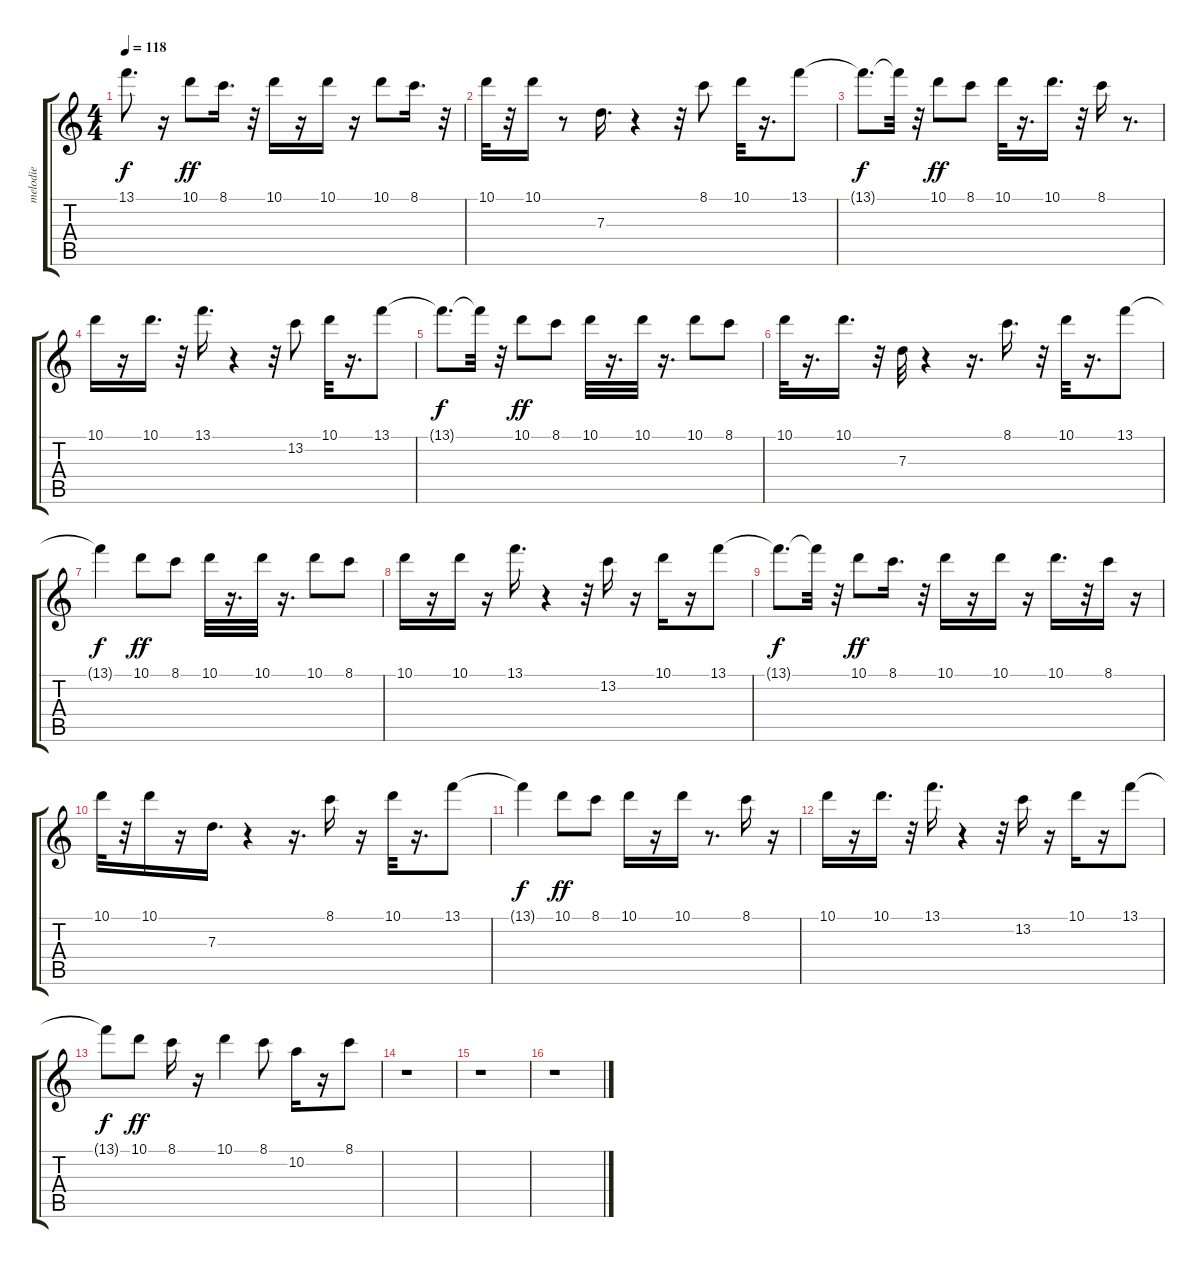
\track ("melodie" "melodie") {instrument electricguitarclean}
\staff {score tabs}
\tuning (E4 B3 G3 D3 A2 E2) {hide}
\ts (4 4)
\tempo 118
\clef g2
\ks c
13.1{t}.8{d dy f} r.16 10.1.8{dy ff} 8.1.16{d} r.32 10.1.16 r.16 10.1.16 r.16 10.1.8 8.1.16{d} r.32 |
10.1.32 r.32 10.1.16 r.8 7.3.16{d} r.4 r.32 8.1.8 10.1.32 r.16{d} 13.1.8 |
13.1{t}.8{d dy f} 13.1{t}.32 r.32 10.1.8{dy ff} 8.1.8 10.1.32 r.16{d} 10.1.16{d} r.32 8.1.16 r.8{d} |
10.1.16 r.16 10.1.16{d} r.32 13.1.16{d} r.4 r.32 13.2.8 10.1.32 r.16{d} 13.1.8 |
13.1{t}.8{d dy f} 13.1{t}.32 r.32 10.1.8{dy ff} 8.1.8 10.1.32 r.16{d} 10.1.32 r.16{d} 10.1.8 8.1.8 |
10.1.32 r.16{d} 10.1.16{d} r.32 7.3.32 r.4 r.16{d} 8.1.16{d} r.32 10.1.32 r.16{d} 13.1.8 |
13.1{t}.4{dy f} 10.1.8{dy ff} 8.1.8 10.1.32 r.16{d} 10.1.32 r.16{d} 10.1.8 8.1.8 |
10.1.16 r.16 10.1.16 r.16 13.1.16{d} r.4 r.32 13.2.16 r.16 10.1.16 r.16 13.1.8 |
13.1{t}.8{d dy f} 13.1{t}.32 r.32 10.1.8{dy ff} 8.1.16{d} r.32 10.1.16 r.16 10.1.16 r.16 10.1.16{d} r.32 8.1.16 r.16 |
10.1.32 r.32 10.1.16 r.16 7.3.16{d} r.4 r.16{d} 8.1.16 r.16 10.1.32 r.16{d} 13.1.8 |
13.1{t}.4{dy f} 10.1.8{dy ff} 8.1.8 10.1.16 r.16 10.1.16 r.8{d} 8.1.16 r.16 |
10.1.16 r.16 10.1.16{d} r.32 13.1.16{d} r.4 r.32 13.2.16 r.16 10.1.16 r.16 13.1.8 |
13.1{t}.8{dy f} 10.1.8{dy ff} 8.1.16 r.16 10.1.4 8.1.8 10.2.16 r.16 8.1.8 |
r.1 |
r.1 |
r.1
